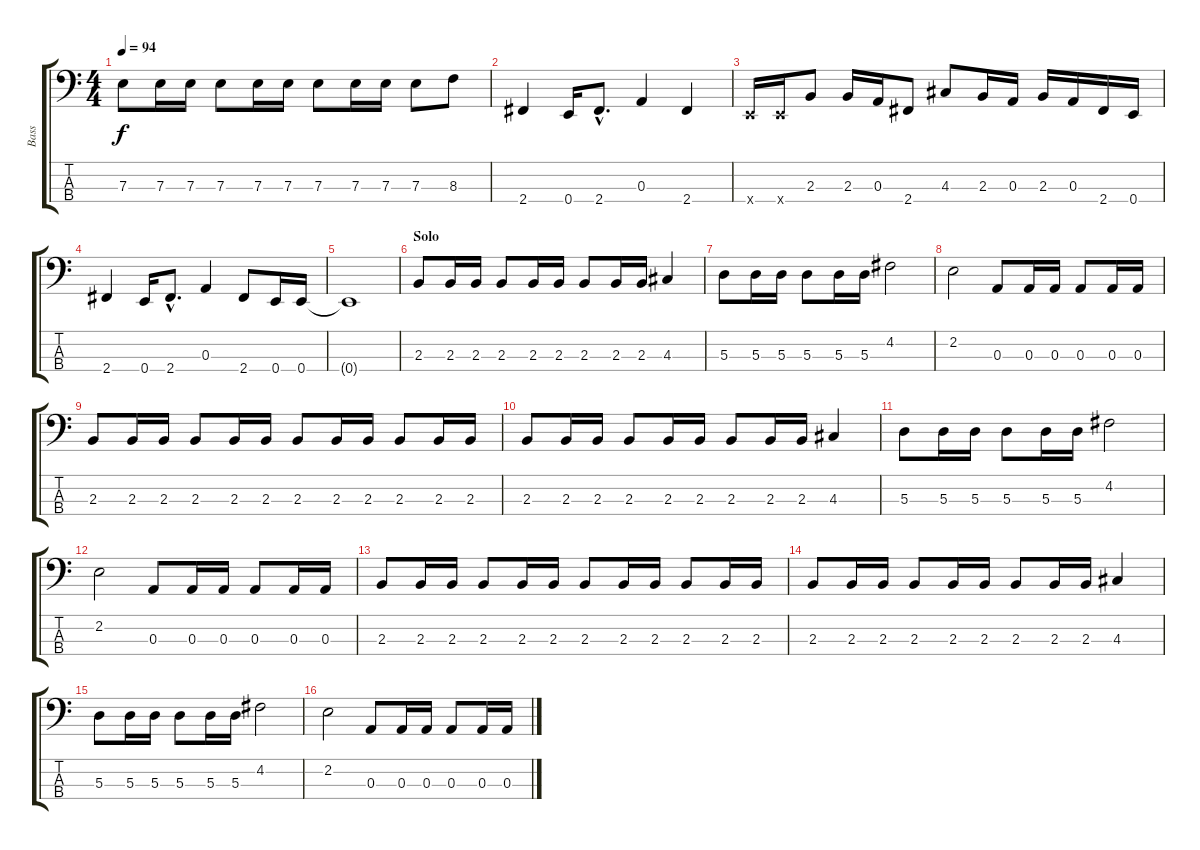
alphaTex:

\track ("Bass" "Bass") {instrument electricbasspick}
\staff {score tabs}
\tuning (G2 D2 A1 E1) {hide}
\ts (4 4)
\tempo 94
\clef f4
\ks c
7.3.8{dy f} 7.3.16 7.3.16 7.3.8 7.3.16 7.3.16 7.3.8 7.3.16 7.3.16 7.3.8 8.3.8 |
2.4.4 0.4.16 2.4{hac}.8{d} 0.3.4 2.4.4 |
0.4{x}.16 0.4{x}.16 2.3.8 2.3.16 0.3.16 2.4.8 4.3.8 2.3.16 0.3.16 2.3.16 0.3.16 2.4.16 0.4.16 |
2.4.4 0.4.16 2.4{hac}.8{d} 0.3.4 2.4.8 0.4.16 0.4.16 |
0.4{t}.1 |
\section ("" "Solo")
2.3.8 2.3.16 2.3.16 2.3.8 2.3.16 2.3.16 2.3.8 2.3.16 2.3.16 4.3.4 |
5.3.8 5.3.16 5.3.16 5.3.8 5.3.16 5.3.16 4.2.2 |
2.2.2 0.3.8 0.3.16 0.3.16 0.3.8 0.3.16 0.3.16 |
2.3.8 2.3.16 2.3.16 2.3.8 2.3.16 2.3.16 2.3.8 2.3.16 2.3.16 2.3.8 2.3.16 2.3.16 |
2.3.8 2.3.16 2.3.16 2.3.8 2.3.16 2.3.16 2.3.8 2.3.16 2.3.16 4.3.4 |
5.3.8 5.3.16 5.3.16 5.3.8 5.3.16 5.3.16 4.2.2 |
2.2.2 0.3.8 0.3.16 0.3.16 0.3.8 0.3.16 0.3.16 |
2.3.8 2.3.16 2.3.16 2.3.8 2.3.16 2.3.16 2.3.8 2.3.16 2.3.16 2.3.8 2.3.16 2.3.16 |
2.3.8 2.3.16 2.3.16 2.3.8 2.3.16 2.3.16 2.3.8 2.3.16 2.3.16 4.3.4 |
5.3.8 5.3.16 5.3.16 5.3.8 5.3.16 5.3.16 4.2.2 |
2.2.2 0.3.8 0.3.16 0.3.16 0.3.8 0.3.16 0.3.16
